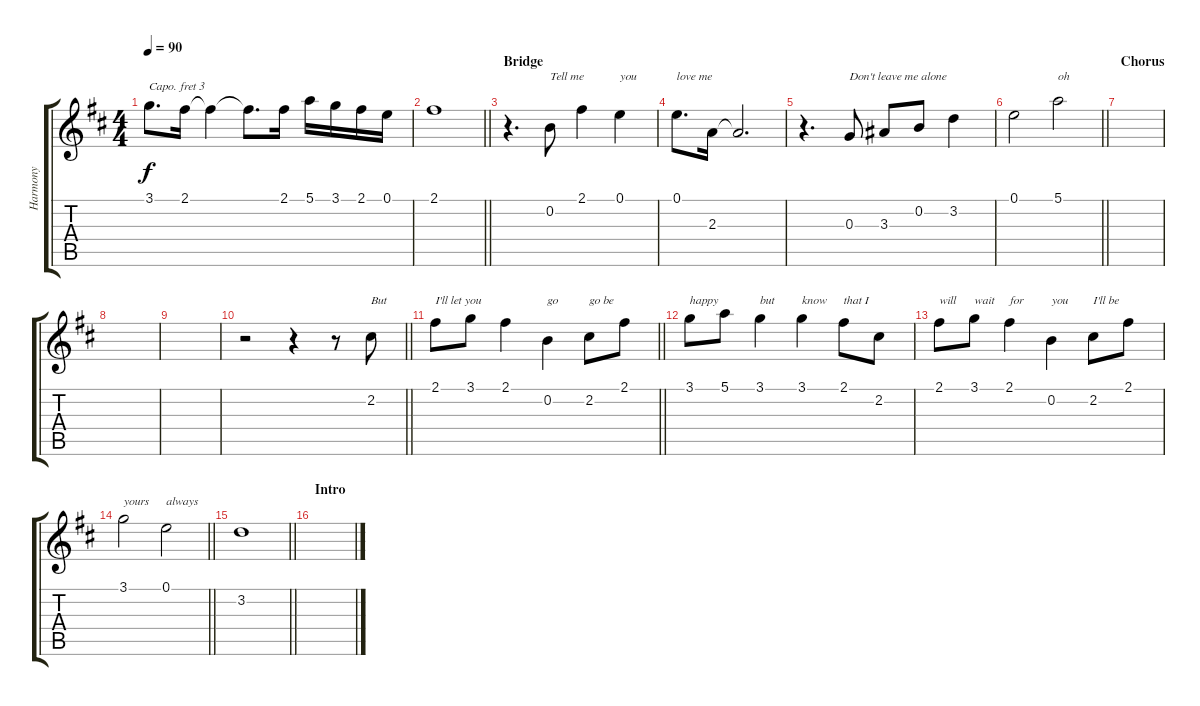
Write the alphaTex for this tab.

\track ("Harmony" "Harmony") {instrument electricguitarjazz}
\staff {score tabs}
\capo 3
\tuning (Db4 Ab3 E3 B2 Gb2 Db2) {hide}
\ts (4 4)
\tempo 90
\clef g2
\ks d
3.1.8{d dy f} 2.1.16 2.1{t}.4 2.1{t}.8{d} 2.1.16 5.1.16 3.1.16 2.1.16 0.1.16 |
\barLineRight lightlight
2.1.1 |
\section ("" "Bridge")
r.4{d} 0.2.8{txt "Tell me"} 2.1.4 0.1.4{txt "you"} |
0.1.8{d txt "love me"} 2.3.16 2.3{t}.2{d} |
r.4{d} 0.3.8{txt "Don't leave me alone"} 3.3.8 0.2.8 3.2.4 |
\barLineRight lightlight
0.1.2 5.1.2{txt "oh"} |
\section ("" "Chorus")
|
|
|
\barLineRight lightlight
r.2 r.4 r.8 2.2.8{txt "But"} |
\barLineRight lightlight
2.1.8{txt "I'll let you"} 3.1.8 2.1.4 0.2.4{txt "go"} 2.2.8{txt "go be"} 2.1.8 |
3.1.8{txt "happy"} 5.1.8 3.1.4{txt "but"} 3.1.4{txt "know"} 2.1.8{txt "that I"} 2.2.8 |
2.1.8{txt "will"} 3.1.8{txt "wait"} 2.1.4{txt "for"} 0.2.4{txt "you"} 2.2.8{txt "I'll be"} 2.1.8 |
\barLineRight lightlight
3.1.2{txt "yours"} 0.1.2{txt "always"} |
\barLineRight lightlight
3.2.1 |
\section ("" "Intro")
